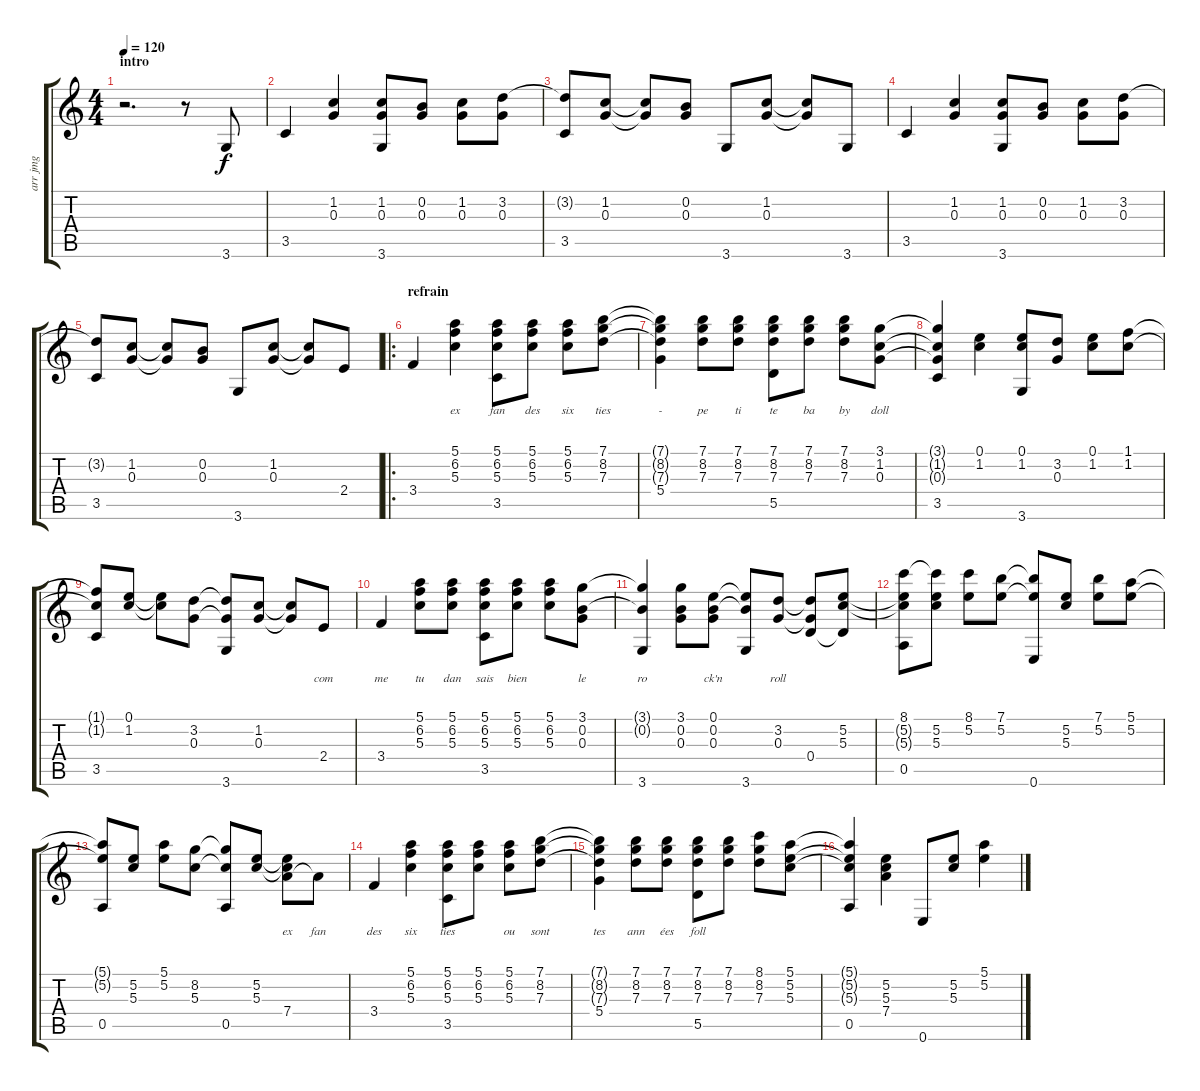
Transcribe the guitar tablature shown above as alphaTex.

\track ("arr jmg" "arr jmg") {instrument acousticguitarnylon}
\staff {score tabs}
\tuning (E4 B3 G3 D3 A2 E2) {hide}
\ts (4 4)
\section ("" "intro")
\tempo 120
\clef g2
\ks c
r.2{d dy f instrument acousticguitarnylon} r.8 3.6.8 |
3.5.4 (1.2 0.3).4 (1.2 0.3 3.6).8 (0.2 0.3).8 (1.2 0.3).8 (3.2 0.3).8 |
(3.2{t} 3.5).8 (1.2 0.3).8 (1.2{t} 0.3{t}).8 (0.2 0.3).8 3.6.8 (1.2 0.3).8 (1.2{t} 0.3{t}).8 3.6.8 |
3.5.4 (1.2 0.3).4 (1.2 0.3 3.6).8 (0.2 0.3).8 (1.2 0.3).8 (3.2 0.3).8 |
(3.2{t} 3.5).8 (1.2 0.3).8 (1.2{t} 0.3{t}).8 (0.2 0.3).8 3.6.8 (1.2 0.3).8 (1.2{t} 0.3{t}).8 2.4.8 |
\ro
\section ("" "refrain")
3.4.4{lyrics (0 "") lyrics (1 "") lyrics (2 "") lyrics (3 "") lyrics (4 "")} (5.1 6.2 5.3).4{lyrics (0 "ex") lyrics (1 "") lyrics (2 "") lyrics (3 "") lyrics (4 "")} (5.1 6.2 5.3 3.5).8{lyrics (0 "fan") lyrics (1 "") lyrics (2 "") lyrics (3 "") lyrics (4 "")} (5.1 6.2 5.3).8{lyrics (0 "des") lyrics (1 "") lyrics (2 "") lyrics (3 "") lyrics (4 "")} (5.1 6.2 5.3).8{lyrics (0 "six") lyrics (1 "") lyrics (2 "") lyrics (3 "") lyrics (4 "")} (7.1 8.2 7.3).8{lyrics (0 "ties") lyrics (1 "") lyrics (2 "") lyrics (3 "") lyrics (4 "")} |
(7.1{t} 8.2{t} 7.3{t} 5.4).4{lyrics (0 "-") lyrics (1 "") lyrics (2 "") lyrics (3 "") lyrics (4 "")} (7.1 8.2 7.3).8{lyrics (0 "pe") lyrics (1 "") lyrics (2 "") lyrics (3 "") lyrics (4 "")} (7.1 8.2 7.3).8{lyrics (0 "ti") lyrics (1 "") lyrics (2 "") lyrics (3 "") lyrics (4 "")} (7.1 8.2 7.3 5.5).8{lyrics (0 "te") lyrics (1 "") lyrics (2 "") lyrics (3 "") lyrics (4 "")} (7.1 8.2 7.3).8{lyrics (0 "ba") lyrics (1 "") lyrics (2 "") lyrics (3 "") lyrics (4 "")} (7.1 8.2 7.3).8{lyrics (0 "by") lyrics (1 "") lyrics (2 "") lyrics (3 "") lyrics (4 "")} (3.1 1.2 0.3).8{lyrics (0 "doll") lyrics (1 "") lyrics (2 "") lyrics (3 "") lyrics (4 "")} |
(3.1{t} 1.2{t} 0.3{t} 3.5).4{lyrics (0 "") lyrics (1 "") lyrics (2 "") lyrics (3 "") lyrics (4 "")} (0.1 1.2).4{lyrics (0 "") lyrics (1 "") lyrics (2 "") lyrics (3 "") lyrics (4 "")} (0.1 1.2 3.6).8{lyrics (0 "") lyrics (1 "") lyrics (2 "") lyrics (3 "") lyrics (4 "")} (3.2 0.3).8{lyrics (0 "") lyrics (1 "") lyrics (2 "") lyrics (3 "") lyrics (4 "")} (0.1 1.2).8{lyrics (0 "") lyrics (1 "") lyrics (2 "") lyrics (3 "") lyrics (4 "")} (1.1 1.2).8{lyrics (0 "") lyrics (1 "") lyrics (2 "") lyrics (3 "") lyrics (4 "")} |
(1.1{t} 1.2{t} 3.5).8{lyrics (0 "") lyrics (1 "") lyrics (2 "") lyrics (3 "") lyrics (4 "")} (0.1 1.2).8{lyrics (0 "") lyrics (1 "") lyrics (2 "") lyrics (3 "") lyrics (4 "")} (0.1{t} 1.2{t}).8{lyrics (0 "") lyrics (1 "") lyrics (2 "") lyrics (3 "") lyrics (4 "")} (3.2 0.3).8{lyrics (0 "") lyrics (1 "") lyrics (2 "") lyrics (3 "") lyrics (4 "")} (3.2{t} 0.3{t} 3.6).8{lyrics (0 "") lyrics (1 "") lyrics (2 "") lyrics (3 "") lyrics (4 "")} (1.2 0.3).8{lyrics (0 "") lyrics (1 "") lyrics (2 "") lyrics (3 "") lyrics (4 "")} (1.2{t} 0.3{t}).8{lyrics (0 "") lyrics (1 "") lyrics (2 "") lyrics (3 "") lyrics (4 "")} 2.4.8{lyrics (0 "com") lyrics (1 "") lyrics (2 "") lyrics (3 "") lyrics (4 "")} |
3.4.4{lyrics (0 "me") lyrics (1 "") lyrics (2 "") lyrics (3 "") lyrics (4 "")} (5.1 6.2 5.3).8{lyrics (0 "tu") lyrics (1 "") lyrics (2 "") lyrics (3 "") lyrics (4 "")} (5.1 6.2 5.3).8{lyrics (0 "dan") lyrics (1 "") lyrics (2 "") lyrics (3 "") lyrics (4 "")} (5.1 6.2 5.3 3.5).8{lyrics (0 "sais") lyrics (1 "") lyrics (2 "") lyrics (3 "") lyrics (4 "")} (5.1 6.2 5.3).8{lyrics (0 "bien") lyrics (1 "") lyrics (2 "") lyrics (3 "") lyrics (4 "")} (5.1 6.2 5.3).8{lyrics (0 "") lyrics (1 "") lyrics (2 "") lyrics (3 "") lyrics (4 "")} (3.1 0.2 0.3).8{lyrics (0 "le") lyrics (1 "") lyrics (2 "") lyrics (3 "") lyrics (4 "")} |
(3.1{t} 0.2{t} 3.6).4{lyrics (0 "ro") lyrics (1 "") lyrics (2 "") lyrics (3 "") lyrics (4 "")} (3.1 0.2 0.3).8{lyrics (0 "") lyrics (1 "") lyrics (2 "") lyrics (3 "") lyrics (4 "")} (0.1 0.2 0.3).8{lyrics (0 "ck'n") lyrics (1 "") lyrics (2 "") lyrics (3 "") lyrics (4 "")} (0.1{t} 0.2{t} 3.6).8{lyrics (0 "") lyrics (1 "") lyrics (2 "") lyrics (3 "") lyrics (4 "")} (3.2 0.3).8{lyrics (0 "roll") lyrics (1 "") lyrics (2 "") lyrics (3 "") lyrics (4 "")} (3.2{t} 0.3{t} 0.4).8{lyrics (0 "") lyrics (1 "") lyrics (2 "") lyrics (3 "") lyrics (4 "")} (5.2 5.3 0.4{t}).8{lyrics (0 "") lyrics (1 "") lyrics (2 "") lyrics (3 "") lyrics (4 "")} |
(8.1 5.2{t} 5.3{t} 0.5).8{lyrics (0 "") lyrics (1 "") lyrics (2 "") lyrics (3 "") lyrics (4 "")} (8.1{t} 5.2 5.3).8{lyrics (0 "") lyrics (1 "") lyrics (2 "") lyrics (3 "") lyrics (4 "")} (8.1 5.2).8{lyrics (0 "") lyrics (1 "") lyrics (2 "") lyrics (3 "") lyrics (4 "")} (7.1 5.2).8{lyrics (0 "") lyrics (1 "") lyrics (2 "") lyrics (3 "") lyrics (4 "")} (7.1{t} 5.2{t} 0.6).8{lyrics (0 "") lyrics (1 "") lyrics (2 "") lyrics (3 "") lyrics (4 "")} (5.2 5.3).8{lyrics (0 "") lyrics (1 "") lyrics (2 "") lyrics (3 "") lyrics (4 "")} (7.1 5.2).8{lyrics (0 "") lyrics (1 "") lyrics (2 "") lyrics (3 "") lyrics (4 "")} (5.1 5.2).8{lyrics (0 "") lyrics (1 "") lyrics (2 "") lyrics (3 "") lyrics (4 "")} |
(5.1{t} 5.2{t} 0.5).8{lyrics (0 "") lyrics (1 "") lyrics (2 "") lyrics (3 "") lyrics (4 "")} (5.2 5.3).8{lyrics (0 "") lyrics (1 "") lyrics (2 "") lyrics (3 "") lyrics (4 "")} (5.1 5.2).8{lyrics (0 "") lyrics (1 "") lyrics (2 "") lyrics (3 "") lyrics (4 "")} (8.2 5.3).8{lyrics (0 "") lyrics (1 "") lyrics (2 "") lyrics (3 "") lyrics (4 "")} (8.2{t} 5.3{t} 0.5).8{lyrics (0 "") lyrics (1 "") lyrics (2 "") lyrics (3 "") lyrics (4 "")} (5.2 5.3).8{lyrics (0 "") lyrics (1 "") lyrics (2 "") lyrics (3 "") lyrics (4 "")} (5.2{t} 5.3{t} 7.4).8{lyrics (0 "ex") lyrics (1 "") lyrics (2 "") lyrics (3 "") lyrics (4 "")} 7.4{t}.8{lyrics (0 "fan") lyrics (1 "") lyrics (2 "") lyrics (3 "") lyrics (4 "")} |
3.4.4{lyrics (0 "des") lyrics (1 "") lyrics (2 "") lyrics (3 "") lyrics (4 "")} (5.1 6.2 5.3).4{lyrics (0 "six") lyrics (1 "") lyrics (2 "") lyrics (3 "") lyrics (4 "")} (5.1 6.2 5.3 3.5).8{lyrics (0 "ties") lyrics (1 "") lyrics (2 "") lyrics (3 "") lyrics (4 "")} (5.1 6.2 5.3).8{lyrics (0 "") lyrics (1 "") lyrics (2 "") lyrics (3 "") lyrics (4 "")} (5.1 6.2 5.3).8{lyrics (0 "ou") lyrics (1 "") lyrics (2 "") lyrics (3 "") lyrics (4 "")} (7.1 8.2 7.3).8{lyrics (0 "sont") lyrics (1 "") lyrics (2 "") lyrics (3 "") lyrics (4 "")} |
(7.1{t} 8.2{t} 7.3{t} 5.4).4{lyrics (0 "tes") lyrics (1 "") lyrics (2 "") lyrics (3 "") lyrics (4 "")} (7.1 8.2 7.3).8{lyrics (0 "ann") lyrics (1 "") lyrics (2 "") lyrics (3 "") lyrics (4 "")} (7.1 8.2 7.3).8{lyrics (0 "ées") lyrics (1 "") lyrics (2 "") lyrics (3 "") lyrics (4 "")} (7.1 8.2 7.3 5.5).8{lyrics (0 "foll") lyrics (1 "") lyrics (2 "") lyrics (3 "") lyrics (4 "")} (7.1 8.2 7.3).8{lyrics (0 "") lyrics (1 "") lyrics (2 "") lyrics (3 "") lyrics (4 "")} (8.1 8.2 7.3).8{lyrics (0 "") lyrics (1 "") lyrics (2 "") lyrics (3 "") lyrics (4 "")} (5.1 5.2 5.3).8{lyrics (0 "") lyrics (1 "") lyrics (2 "") lyrics (3 "") lyrics (4 "")} |
(5.1{t} 5.2{t} 5.3{t} 0.5).4{lyrics (0 "") lyrics (1 "") lyrics (2 "") lyrics (3 "") lyrics (4 "")} (5.2 5.3 7.4).4{lyrics (0 "") lyrics (1 "") lyrics (2 "") lyrics (3 "") lyrics (4 "")} 0.6.8{lyrics (0 "") lyrics (1 "") lyrics (2 "") lyrics (3 "") lyrics (4 "")} (5.2 5.3).8{lyrics (0 "") lyrics (1 "") lyrics (2 "") lyrics (3 "") lyrics (4 "")} (5.1 5.2).4{lyrics (0 "") lyrics (1 "") lyrics (2 "") lyrics (3 "") lyrics (4 "")}
